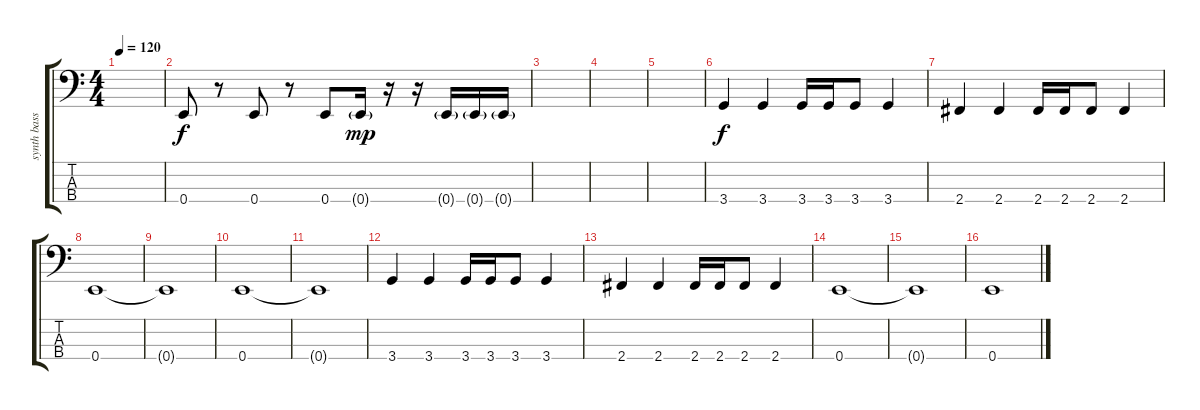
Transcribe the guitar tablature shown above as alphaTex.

\track ("synth bass" "synth bass") {instrument synthbass2}
\staff {score tabs}
\tuning (G2 D2 A1 E1) {hide}
\ts (4 4)
\tempo 120
\clef f4
\ks c
|
0.4.8{dy f} r.8 0.4.8 r.8 0.4.8 0.4{g}.16{dy mp} r.16 r.16 0.4{g}.16 0.4{g}.16 0.4{g}.16 |
|
|
|
3.4.4{dy f} 3.4.4 3.4.16 3.4.16 3.4.8 3.4.4 |
2.4.4 2.4.4 2.4.16 2.4.16 2.4.8 2.4.4 |
0.4.1 |
0.4{t}.1 |
0.4.1 |
0.4{t}.1 |
3.4.4 3.4.4 3.4.16 3.4.16 3.4.8 3.4.4 |
2.4.4 2.4.4 2.4.16 2.4.16 2.4.8 2.4.4 |
0.4.1 |
0.4{t}.1 |
0.4.1
